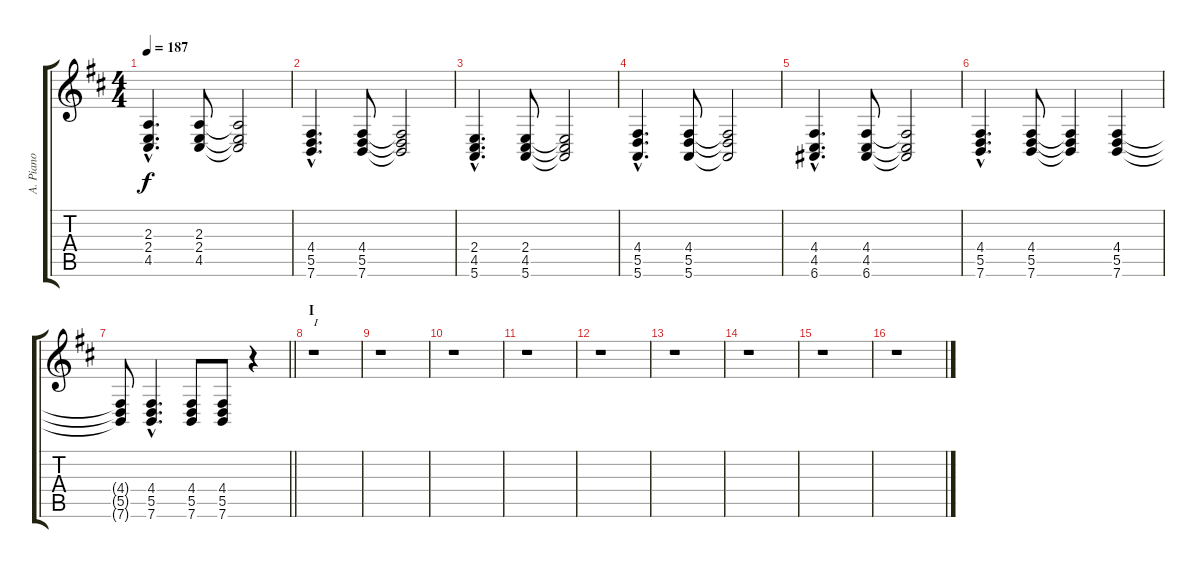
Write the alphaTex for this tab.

\track ("A. Piano" "A. Piano") {instrument stringensemble1}
\staff {score tabs}
\tuning (E4 B3 G3 D3 A2 E2) {hide}
\ts (4 4)
\tempo 187
\clef g2
\ks d
(2.3{hac} 2.4{hac} 4.5{hac}).4{d dy f} (2.3 2.4 4.5).8 (2.3{t} 2.4{t} 4.5{t}).2 |
(4.4{hac} 5.5{hac} 7.6{hac}).4{d} (4.4 5.5 7.6).8 (4.4{t} 5.5{t} 7.6{t}).2 |
(2.4{hac} 4.5{hac} 5.6{hac}).4{d} (2.4 4.5 5.6).8 (2.4{t} 4.5{t} 5.6{t}).2 |
(4.4{hac} 5.5{hac} 5.6{hac}).4{d} (4.4 5.5 5.6).8 (4.4{t} 5.5{t} 5.6{t}).2 |
(4.4{hac} 4.5{hac} 6.6{hac}).4{d} (4.4 4.5 6.6).8 (4.4{t} 4.5{t} 6.6{t}).2 |
(4.4{hac} 5.5{hac} 7.6{hac}).4{d} (4.4 5.5 7.6).8 (4.4{t} 5.5{t} 7.6{t}).4 (4.4 5.5 7.6).4 |
\barLineRight lightlight
(4.4{t} 5.5{t} 7.6{t}).8 (4.4{hac} 5.5{hac} 7.6{hac}).4{d} (4.4 5.5 7.6).8 (4.4 5.5 7.6).8 r.4 |
\section ("" "I")
r.1{txt "I"} |
r.1 |
r.1 |
r.1 |
r.1 |
r.1 |
r.1 |
r.1 |
r.1
